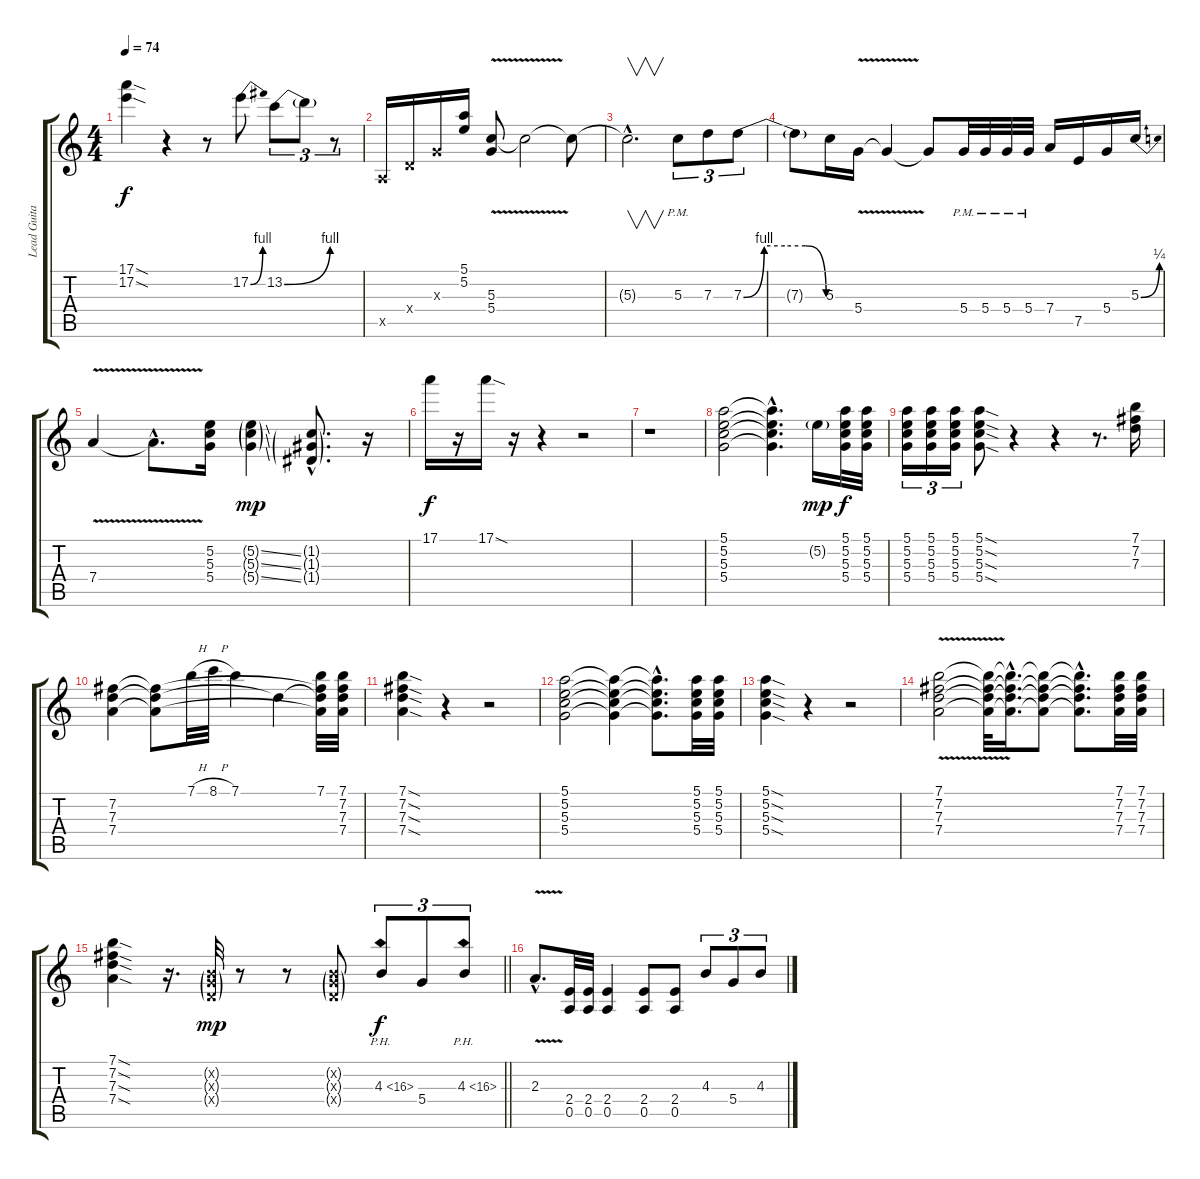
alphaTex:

\track ("Lead Guitar" "Lead Guita") {instrument distortionguitar}
\staff {score tabs}
\tuning (E4 B3 G3 D3 A2 E2) {hide}
\ts (4 4)
\tempo 74
\clef g2
\ks aminor
(17.1{sod} 17.2{sod}).4{dy f} r.4 r.8 17.2{be (bend 0 0 60 4)}.8 13.2{be (bend 0 0 60 4)}.8{tu (3 2)} 13.2{t}.8{tu (3 2)} r.8{tu (3 2)} |
0.5{x}.16 0.4{x}.16 0.3{x}.16 (5.1 5.2).16 (5.3{v} 5.4).8 5.3{t}.2 5.3{t}.8 |
5.3{hac t}.2{v d} 5.3{pm}.8{tu (3 2)} 7.3.8{tu (3 2)} 7.3{be (custom 0 0 15 4 30 4 45 4 60 0)}.8{tu (3 2)} |
7.3{t}.8 5.3.16 5.4{v}.16 5.4{t}.4 5.4{t}.8 5.4{pm}.32 5.4{pm}.32 5.4{pm}.32 5.4{pm}.32 7.4.16 7.5.16 5.4.16 5.3{be (bend 0 0 60 1)}.16 |
7.4{v}.4 7.4{hac t}.8{d} (5.2 5.3 5.4).16 (5.2{ss g} 5.3{ss g} 5.4{ss g}).4{dy mp} (1.2{g hac} 1.3{g hac} 1.4{g hac}).8{d} r.16 |
17.1.16{dy f} r.16 17.1{sod}.16 r.16 r.4 r.2 |
r.1 |
(5.1 5.2 5.3 5.4).2{volume 3} (5.1{hac t} 5.2{hac t} 5.3{hac t} 5.4{hac t}).4{d volume 16} 5.2{g}.16{dy mp} (5.1 5.2 5.3 5.4).32{dy f} (5.1 5.2 5.3 5.4).32 |
(5.1 5.2 5.3 5.4).16{tu (3 2)} (5.1 5.2 5.3 5.4).16{tu (3 2)} (5.1 5.2 5.3 5.4).16{tu (3 2)} (5.1{sod} 5.2{sod} 5.3{sod} 5.4{sod}).8 r.4 r.4 r.8{d} (7.1 7.2 7.3).16{volume 5} |
(7.2 7.3 7.4).4{volume 16} (7.2{t} 7.3{t} 7.4{t}).8 7.1{h}.32 8.1{h}.32 7.1.4 7.3{t}.4 (7.1 7.2{t} 7.3{t} 7.4{t}).32 (7.1 7.2 7.3 7.4).32 |
(7.1{sod} 7.2{sod} 7.3{sod} 7.4{sod}).4 r.4 r.2 |
(5.1 5.2 5.3 5.4).2{volume 2} (5.1{t} 5.2{t} 5.3{t} 5.4{t}).4{volume 16} (5.1{hac t} 5.2{hac t} 5.3{hac t} 5.4{hac t}).8{d} (5.1 5.2 5.3 5.4).32 (5.1 5.2 5.3 5.4).32 |
(5.1{sod} 5.2{sod} 5.3{sod} 5.4{sod}).4 r.4 r.2 |
(7.1{v} 7.2 7.3 7.4).2{volume 2} (7.1{t} 7.2{t} 7.3{t} 7.4{t}).32 (7.1{hac t} 7.2{hac t} 7.3{hac t} 7.4{hac t}).16{d volume 16} (7.1{t} 7.2{t} 7.3{t} 7.4{t}).8 (7.1{hac t} 7.2{hac t} 7.3{hac t} 7.4{hac t}).8{d} (7.1 7.2 7.3 7.4).32 (7.1 7.2 7.3 7.4).32 |
\barLineRight lightlight
(7.1{sod} 7.2{sod} 7.3{sod} 7.4{sod}).4 r.16{d} (0.2{g x} 0.3{g x} 0.4{g x}).32{dy mp} r.8 r.8 (0.2{g x} 0.3{g x} 0.4{g x}).8 4.3{ph 12}.8{tu (3 2) dy f} 5.4.8{tu (3 2)} 4.3{ph 12}.8{tu (3 2)} |
2.3{v hac}.8{d} (2.4 0.5).32 (2.4 0.5).32 (2.4 0.5).4 (2.4 0.5).8 (2.4 0.5).8 4.3.8{tu (3 2)} 5.4.8{tu (3 2)} 4.3.8{tu (3 2)}
